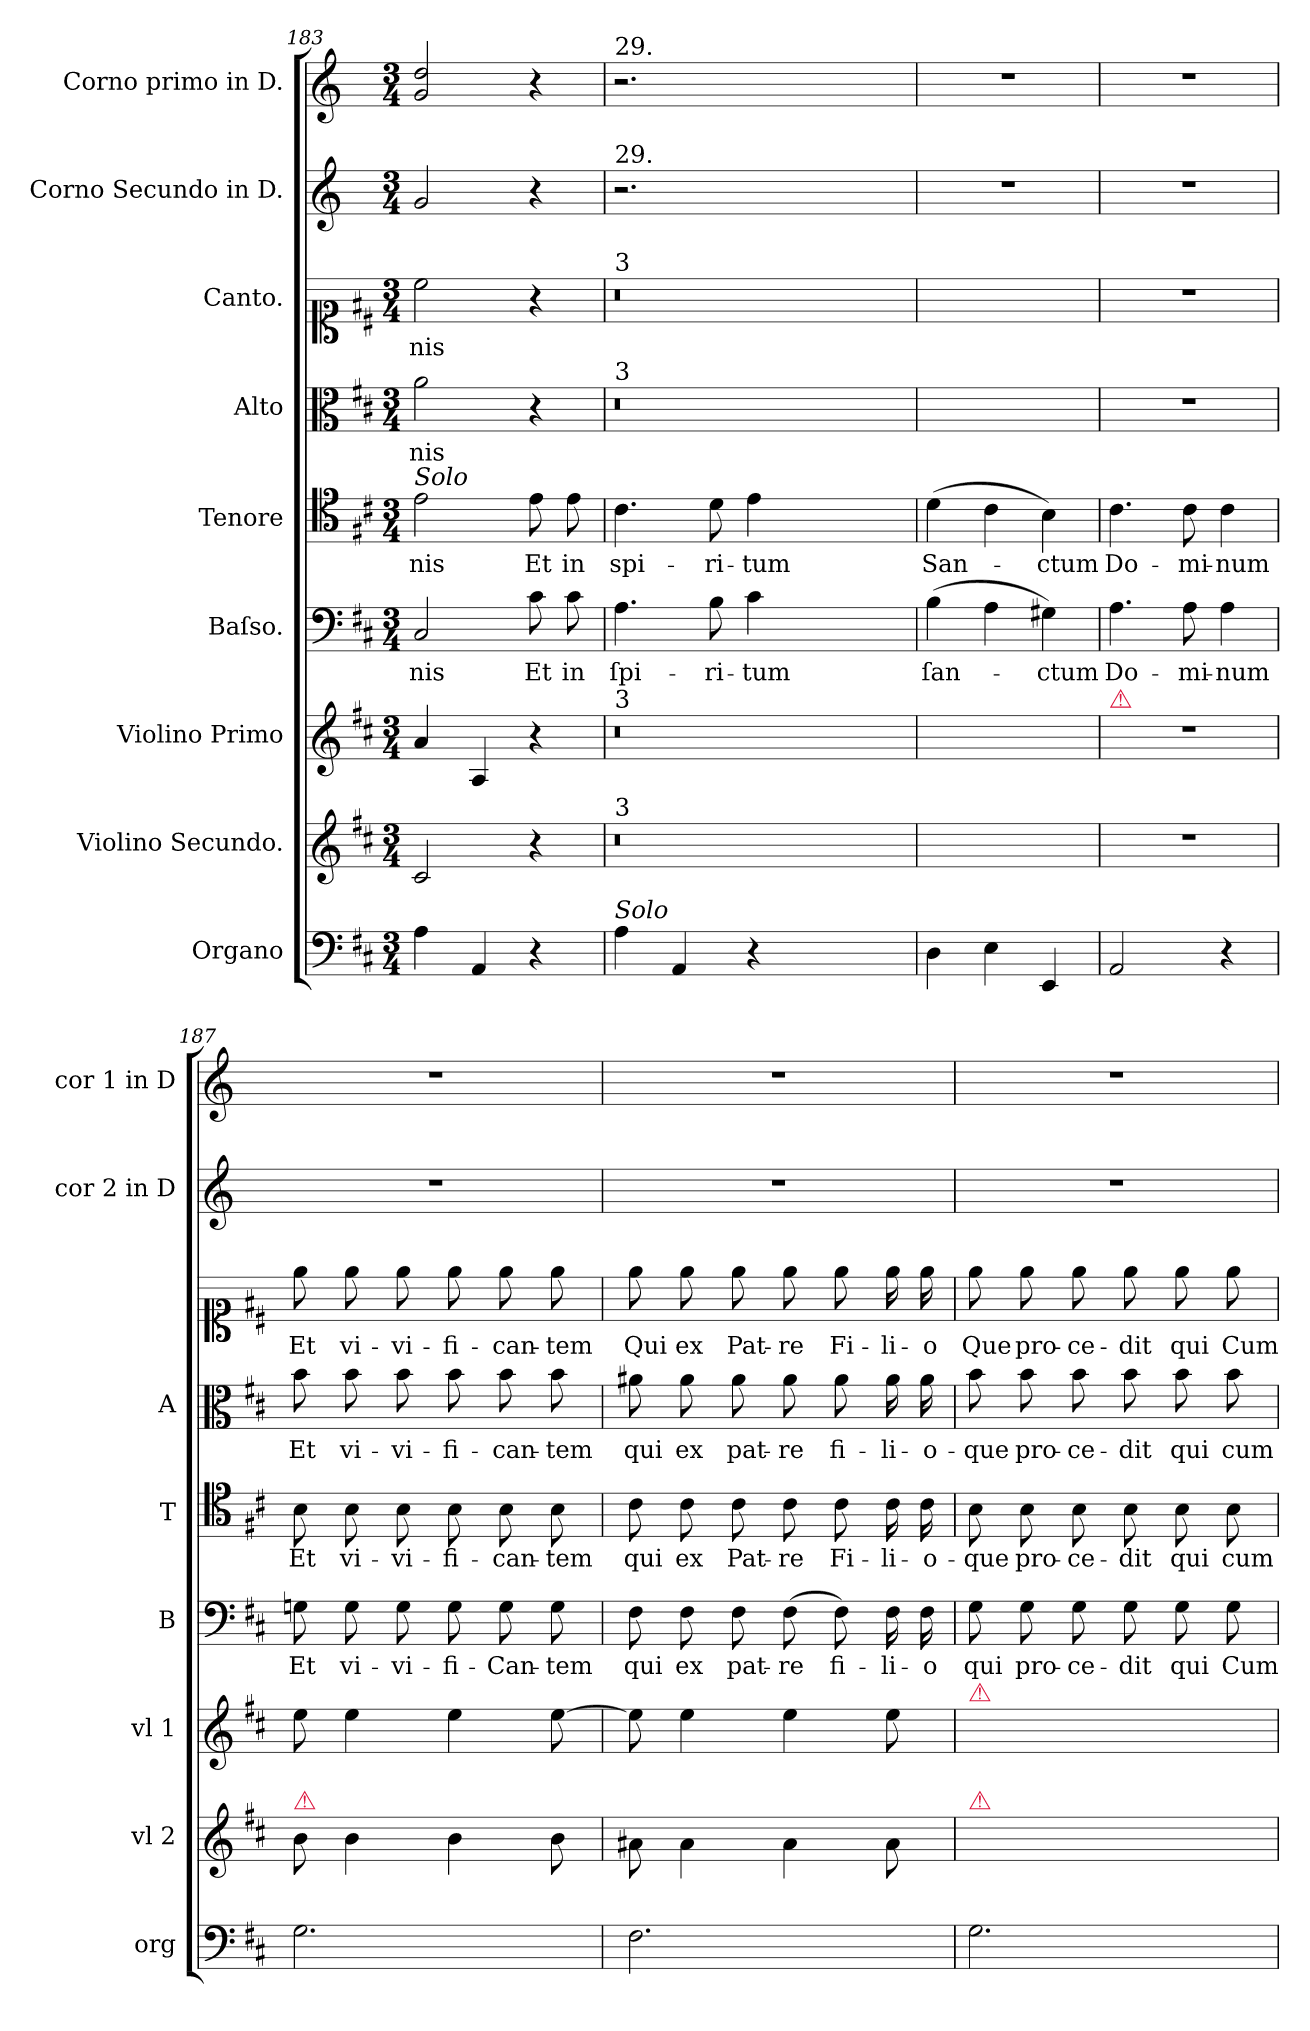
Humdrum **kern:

**kern	**dynam	**kern	**kern	**kern	**text	**kern	**text	**kern	**text	**kern	**text	**kern	**kern
*part9	*part9	*part8	*part7	*part6	*part6	*part5	*part5	*part4	*part4	*part3	*part3	*part2	*part1
*staff9	*staff9	*staff8	*staff7	*staff6	*staff6	*staff5	*staff5	*staff4	*staff4	*staff3	*staff3	*staff2	*staff1
*I"Organo	*	*I"Violino Secundo.	*I"Violino Primo	*I"Baſso.	*	*I"Tenore	*	*I"Alto	*	*I"Canto.	*	*I"Corno Secundo in D.	*I"Corno primo in D.
*I'org	*	*I'vl 2	*I'vl 1	*I'B	*	*I'T	*	*I'A	*	*	*	*I'cor 2 in D	*I'cor 1 in D
*clefF4	*	*clefG2	*clefG2	*clefF4	*	*clefC4	*	*clefC3	*	*clefC1	*	*clefG2	*clefG2
*	*	*	*	*	*	*	*	*	*	*	*	*ITrd6c10	*ITrd6c10
*k[f#c#]	*	*k[f#c#]	*k[f#c#]	*k[f#c#]	*	*k[f#c#]	*	*k[f#c#]	*	*k[f#c#]	*	*k[f#c#]	*k[f#c#]
*M3/4	*	*M3/4	*M3/4	*M3/4	*	*M3/4	*	*M3/4	*	*M3/4	*	*M3/4	*M3/4
=183	=183	=183	=183	=183	=183	=183	=183	=183	=183	=183	=183	=183	=183
!	!	!	!	!	!	!LO:TX:a:i:t=Solo	!	!	!	!	!	!	!
4A\	.	2c#/	4a/	2C#/	-nis	2e\	-nis	2a\	-nis	2cc#\	-nis	2A/	2A/ 2e/
4AA/	.	.	4A/	.	.	.	.	.	.	.	.	.	.
4r	.	4r	4r	8c#\	Et	8e\	Et	4r	.	4r	.	4r	4r
.	.	.	.	8c#\	in	8e\	in	.	.	.	.	.	.
=184	=184	=184	=184	=184	=184	=184	=184	=184	=184	=184	=184	=184	=184
!	!	!	!	!	!	!	!	!	!	!	!	!	!LO:TX:a:t=29.
!	!	!	!	!	!	!	!	!	!	!	!	!LO:TX:a:t=29.	!
!	!	!	!	!	!	!	!	!	!	!LO:TX:a:t=3	!	!	!
!	!	!	!	!	!	!	!	!LO:TX:a:t=3	!	!	!	!	!
!	!	!	!LO:TX:a:t=3	!	!	!	!	!	!	!	!	!	!
!	!	!LO:TX:a:t=3	!	!	!	!	!	!	!	!	!	!	!
!LO:TX:a:i:t=Solo	!	!	!	!	!	!	!	!	!	!	!	!	!
!	!	!LO:N:vis=0	!LO:N:vis=0	!	!	!	!	!LO:N:vis=0	!	!LO:N:vis=0	!	!	!
4A\	.	1.r	1.r	4.A\	ſpi-	4.c#\	spi-	1.r	.	1.r	.	2.r	2.r
4AA/	.	.	.	.	.	.	.	.	.	.	.	.	.
.	.	.	.	8B\	-ri-	8d\	-ri-	.	.	.	.	.	.
4r	.	.	.	4c#\	-tum	4e\	-tum	.	.	.	.	.	.
2.ryy	.	.	.	2.ryy	.	2.ryy	.	.	.	.	.	2.ryy	2.ryy
=185	=185	=185	=185	=185	=185	=185	=185	=185	=185	=185	=185	=185	=185
4D\	.	2.ryy	2.ryy	(4B\	ſan-	(4d\	San-	2.ryy	.	2.ryy	.	2.r	2.r
4E\	.	.	.	4A\	.	4c#\	.	.	.	.	.	.	.
4EE/	.	.	.	4G#X\)	-ctum	4B\)	-ctum	.	.	.	.	.	.
=186	=186	=186	=186	=186	=186	=186	=186	=186	=186	=186	=186	=186	=186
!	!	!	!LO:TX:a:color=crimson:t=⚠	!	!	!	!	!	!	!	!	!	!
2AA/	.	2.r	2.r	4.A\	Do-	4.c#\	Do-	2.r	.	2.r	.	2.r	2.r
.	.	.	.	8A\	-mi-	8c#\	-mi-	.	.	.	.	.	.
4r	.	.	.	4A\	-num	4c#\	-num	.	.	.	.	.	.
=187	=187	=187	=187	=187	=187	=187	=187	=187	=187	=187	=187	=187	=187
!	!	!LO:TX:a:color=crimson:t=⚠	!	!	!	!	!	!	!	!	!	!	!
!	!LO:DY:b	!	!	!	!	!	!	!	!	!	!	!	!
2.G\	for	8b\	8ee\	8Gn\	Et	8B\	Et	8b\	Et	8ee\	Et	2.r	2.r
.	.	4b\	4ee\	8G\	vi-	8B\	vi-	8b\	vi-	8ee\	vi-	.	.
.	.	.	.	8G\	-vi-	8B\	-vi-	8b\	-vi-	8ee\	-vi-	.	.
.	.	4b\	4ee\	8G\	-fi-	8B\	-fi-	8b\	-fi-	8ee\	-fi-	.	.
.	.	.	.	8G\	-Can-	8B\	-can-	8b\	-can-	8ee\	-can-	.	.
.	.	8b\	[8ee\	8G\	-tem	8B\	-tem	8b\	-tem	8ee\	-tem	.	.
=188	=188	=188	=188	=188	=188	=188	=188	=188	=188	=188	=188	=188	=188
2.F#\	.	8a#X\	8ee\]	8F#\	qui	8c#\	qui	8a#X\	qui	8ee\	Qui	2.r	2.r
.	.	4a#\	4ee\	8F#\	ex	8c#\	ex	8a#\	ex	8ee\	ex	.	.
.	.	.	.	8F#\	pat-	8c#\	Pat-	8a#\	pat-	8ee\	Pat-	.	.
.	.	4a#\	4ee\	(8F#\	-re	8c#\	-re	8a#\	-re	8ee\	-re	.	.
.	.	.	.	8F#\)	fi-	8c#\	Fi-	8a#\	fi-	8ee\	Fi-	.	.
.	.	8a#\	8ee\	16F#\	-li-	16c#\	-li-	16a#\	-li-	16ee\	-li-	.	.
.	.	.	.	16F#\	-o	16c#\	-o-	16a#\	-o-	16ee\	-o	.	.
=189	=189	=189	=189	=189	=189	=189	=189	=189	=189	=189	=189	=189	=189
!	!	!	!LO:TX:a:color=crimson:t=⚠	!	!	!	!	!	!	!	!	!	!
!	!	!LO:TX:a:color=crimson:t=⚠	!	!	!	!	!	!	!	!	!	!	!
2.G\	.	8b\yy	8ee\yy	8G\	qui	8B\	-que	8b\	que	8ee\	Que	2.r	2.r
.	.	4b\yy	4ee\yy	8G\	pro-	8B\	pro-	8b\	pro-	8ee\	pro-	.	.
.	.	.	.	8G\	-ce-	8B\	-ce-	8b\	-ce-	8ee\	-ce-	.	.
.	.	4b\yy	4ee\yy	8G\	-dit	8B\	-dit	8b\	-dit	8ee\	-dit	.	.
.	.	.	.	8G\	qui	8B\	qui	8b\	qui	8ee\	qui	.	.
.	.	[8b\yy	[8ee\yy	8G\	Cum	8B\	cum	8b\	cum	8ee\	Cum	.	.
=	=	=	=	=	=	=	=	=	=	=	=	=	=
*-	*-	*-	*-	*-	*-	*-	*-	*-	*-	*-	*-	*-	*-
